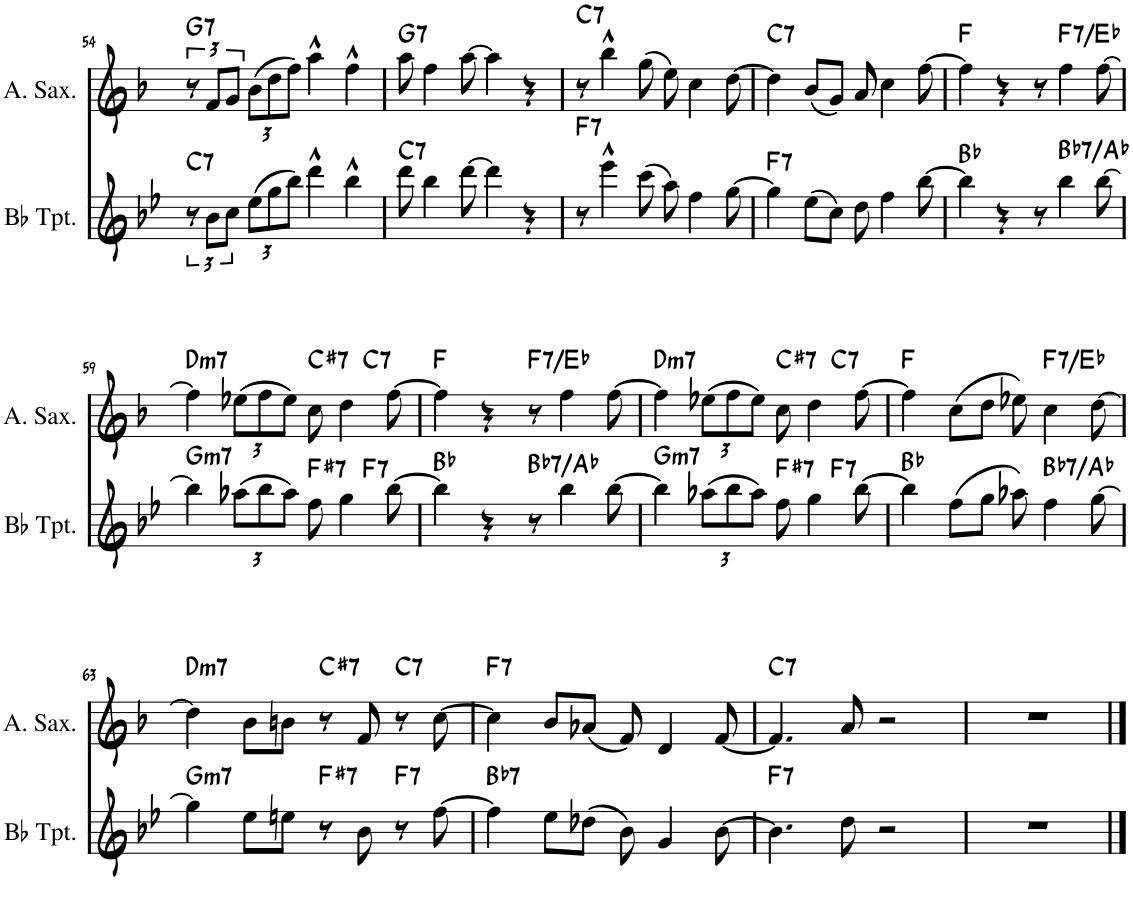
**kern	**harte	**kern	**harte
*part2	*part2	*part1	*part1
*staff2	*	*staff1	*
*I"Bb Trumpet	*	*I"Alto Saxophone	*
*I'Bb Tpt.	*	*I'A. Sax.	*
!!LO:PB:g=z
*clefG2	*	*clefG2	*
*Trd1c2	*	*Trd5c9	*
*k[b-e-]	*	*k[b-]	*
*M4/4	*	*M4/4	*
=54	=54	=54	=54
!	!LO:H:kt=7	!	!LO:H:kt=7
12r	C:7	12r	G:7
12b-\L	.	12f/L	.
12cc\J	.	12g/J	.
*Xbrackettup	*	*Xbrackettup	*
(12ee-\L	.	(12b-\L	.
12gg\	.	12dd\	.
12bb-\J)	.	12ff\J)	.
4ddd^^\	.	4aa^^\	.
4bb-^^\	.	4ff^^\	.
=55	=55	=55	=55
!	!LO:H:kt=7	!	!LO:H:kt=7
8ddd\	C:7	8aa\	G:7
4bb-\	.	4ff\	.
[8ddd\	.	[8aa\	.
4ddd\]	.	4aa\]	.
4r	.	4r	.
=56	=56	=56	=56
!	!LO:H:kt=7	!	!LO:H:kt=7
8r	F:7	8r	C:7
4eee-^^\	.	4bb-^^\	.
(8ccc\	.	(8gg\	.
8aa\)	.	8ee\)	.
4ff\	.	4cc\	.
[8gg\	.	[8dd\	.
=57	=57	=57	=57
!	!LO:H:kt=7	!	!LO:H:kt=7
4gg\]	F:7	4dd\]	C:7
(8ee-\L	.	(8b-/L	.
8cc\J)	.	8g/J)	.
8dd\	.	8a/	.
4ff\	.	4cc\	.
[8bb-\	.	[8ff\	.
=58	=58	=58	=58
4bb-\]	Bb:maj	4ff\]	F:maj
4r	.	4r	.
8r	.	8r	.
!	!LO:H:kt=7	!	!LO:H:kt=7
4bb-\	Bb:7/b7	4ff\	F:7/b7
[8bb-\	.	[8ff\	.
!!LO:LB:g=z
=59	=59	=59	=59
!	!LO:H:kt=m7	!	!LO:H:kt=m7
*^	*	*^	*
4bb-\]	2.ryy	G:min7	4ff\]	2.ryy	D:min7
(12aa-X\L	.	.	(12ee-X\L	.	.
12bb-\	.	.	12ff\	.	.
12aa-\J)	.	.	12ee-\J)	.	.
!	!	!LO:H:kt=7	!	!	!LO:H:kt=7
8ff\	.	F#:7	8cc\	.	C#:7
4gg\	.	.	4dd\	.	.
!	!	!LO:H:kt=7	!	!	!LO:H:kt=7
.	4ryy	F:7	.	4ryy	C:7
[8bb-\	.	.	[8ff\	.	.
*v	*v	*	*	*	*
*	*	*v	*v	*
=60	=60	=60	=60
4bb-\]	Bb:maj	4ff\]	F:maj
4r	.	4r	.
!	!LO:H:kt=7	!	!LO:H:kt=7
8r	Bb:7/b7	8r	F:7/b7
4bb-\	.	4ff\	.
[8bb-\	.	[8ff\	.
=61	=61	=61	=61
!	!LO:H:kt=m7	!	!LO:H:kt=m7
*^	*	*^	*
4bb-\]	2.ryy	G:min7	4ff\]	2.ryy	D:min7
(12aa-X\L	.	.	(12ee-X\L	.	.
12bb-\	.	.	12ff\	.	.
12aa-\J)	.	.	12ee-\J)	.	.
!	!	!LO:H:kt=7	!	!	!LO:H:kt=7
8ff\	.	F#:7	8cc\	.	C#:7
4gg\	.	.	4dd\	.	.
!	!	!LO:H:kt=7	!	!	!LO:H:kt=7
.	4ryy	F:7	.	4ryy	C:7
[8bb-\	.	.	[8ff\	.	.
*v	*v	*	*	*	*
*	*	*v	*v	*
=62	=62	=62	=62
4bb-\]	Bb:maj	4ff\]	F:maj
(8ff\L	.	(8cc\L	.
8gg\J	.	8dd\J	.
8aa-X\)	.	8ee-X\)	.
!	!LO:H:kt=7	!	!LO:H:kt=7
4ff\	Bb:7/b7	4cc\	F:7/b7
[8gg\	.	[8dd\	.
!!LO:LB:g=z
=63	=63	=63	=63
!	!LO:H:kt=m7	!	!LO:H:kt=m7
4gg\]	G:min7	4dd\]	D:min7
8ee-\L	.	8b-\L	.
8een\J	.	8bn\J	.
!	!LO:H:kt=7	!	!LO:H:kt=7
8r	F#:7	8r	C#:7
8b-\	.	8f/	.
!	!LO:H:kt=7	!	!LO:H:kt=7
8r	F:7	8r	C:7
[8ff\	.	[8cc\	.
=64	=64	=64	=64
!	!LO:H:kt=7	!	!LO:H:kt=7
4ff\]	Bb:7	4cc\]	F:7
8ee-\L	.	8b-/L	.
(8dd-X\J	.	(8a-X/J	.
8b-\)	.	8f/)	.
4g/	.	4d/	.
[8b-\	.	[8f/	.
=65	=65	=65	=65
!	!LO:H:kt=7	!	!LO:H:kt=7
4.b-\]	F:7	4.f/]	C:7
8dd\	.	8a/	.
2r	.	2r	.
=66	=66	=66	=66
1r	.	1r	.
==	==	==	==
*-	*-	*-	*-
